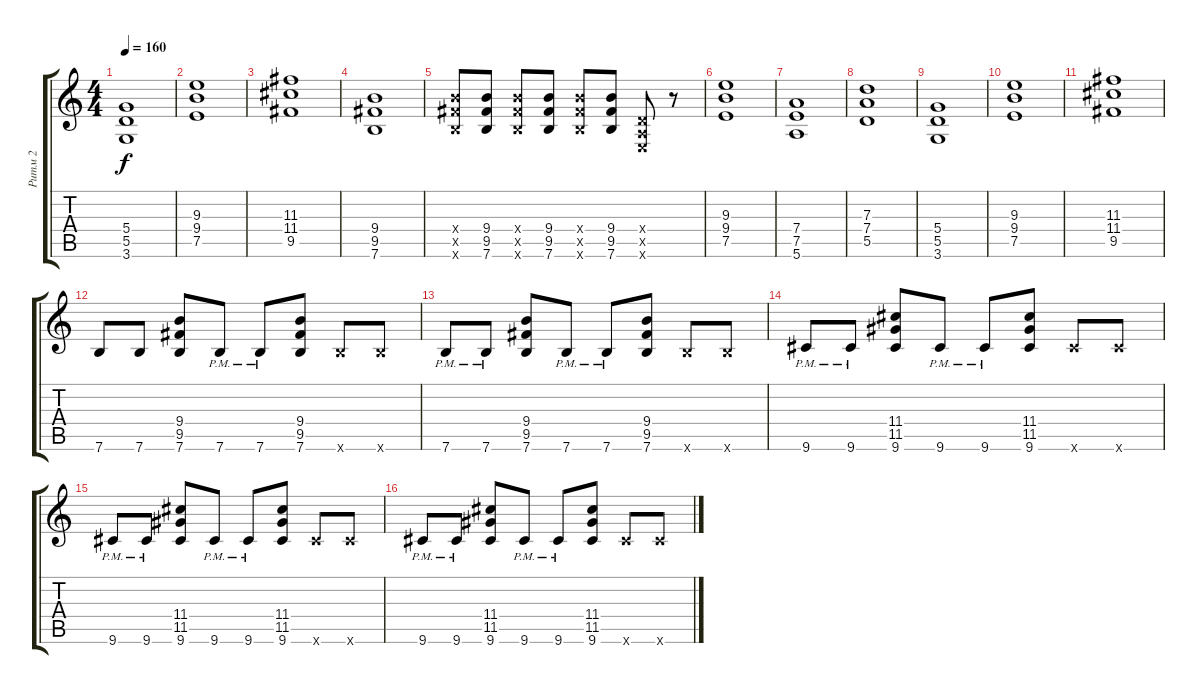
\track ("Ритм 2" "Ритм 2") {instrument distortionguitar}
\staff {score tabs}
\tuning (E4 B3 G3 D3 A2 E2) {hide}
\ts (4 4)
\tempo 160
\clef g2
\ks c
(5.4 5.5 3.6).1{dy f} |
(9.3 9.4 7.5).1 |
(11.3 11.4 9.5).1 |
(9.4 9.5 7.6).1 |
(9.4{x} 9.5{x} 7.6{x}).8 (9.4 9.5 7.6).8 (9.4{x} 9.5{x} 7.6{x}).8 (9.4 9.5 7.6).8 (9.4{x} 9.5{x} 7.6{x}).8 (9.4 9.5 7.6).8 (0.4{x} 0.5{x} 0.6{x}).8 r.8 |
(9.3 9.4 7.5).1 |
(7.4 7.5 5.6).1 |
(7.3 7.4 5.5).1 |
(5.4 5.5 3.6).1 |
(9.3 9.4 7.5).1 |
(11.3 11.4 9.5).1 |
7.6.8 7.6.8 (9.4 9.5 7.6).8 7.6{pm}.8 7.6{pm}.8 (9.4 9.5 7.6).8 7.6{x}.8 7.6{x}.8 |
7.6{pm}.8 7.6{pm}.8 (9.4 9.5 7.6).8 7.6{pm}.8 7.6{pm}.8 (9.4 9.5 7.6).8 7.6{x}.8 7.6{x}.8 |
9.6{pm}.8 9.6{pm}.8 (11.4 11.5 9.6).8 9.6{pm}.8 9.6{pm}.8 (11.4 11.5 9.6).8 9.6{x}.8 9.6{x}.8 |
9.6{pm}.8 9.6{pm}.8 (11.4 11.5 9.6).8 9.6{pm}.8 9.6{pm}.8 (11.4 11.5 9.6).8 9.6{x}.8 9.6{x}.8 |
9.6{pm}.8 9.6{pm}.8 (11.4 11.5 9.6).8 9.6{pm}.8 9.6{pm}.8 (11.4 11.5 9.6).8 9.6{x}.8 9.6{x}.8
